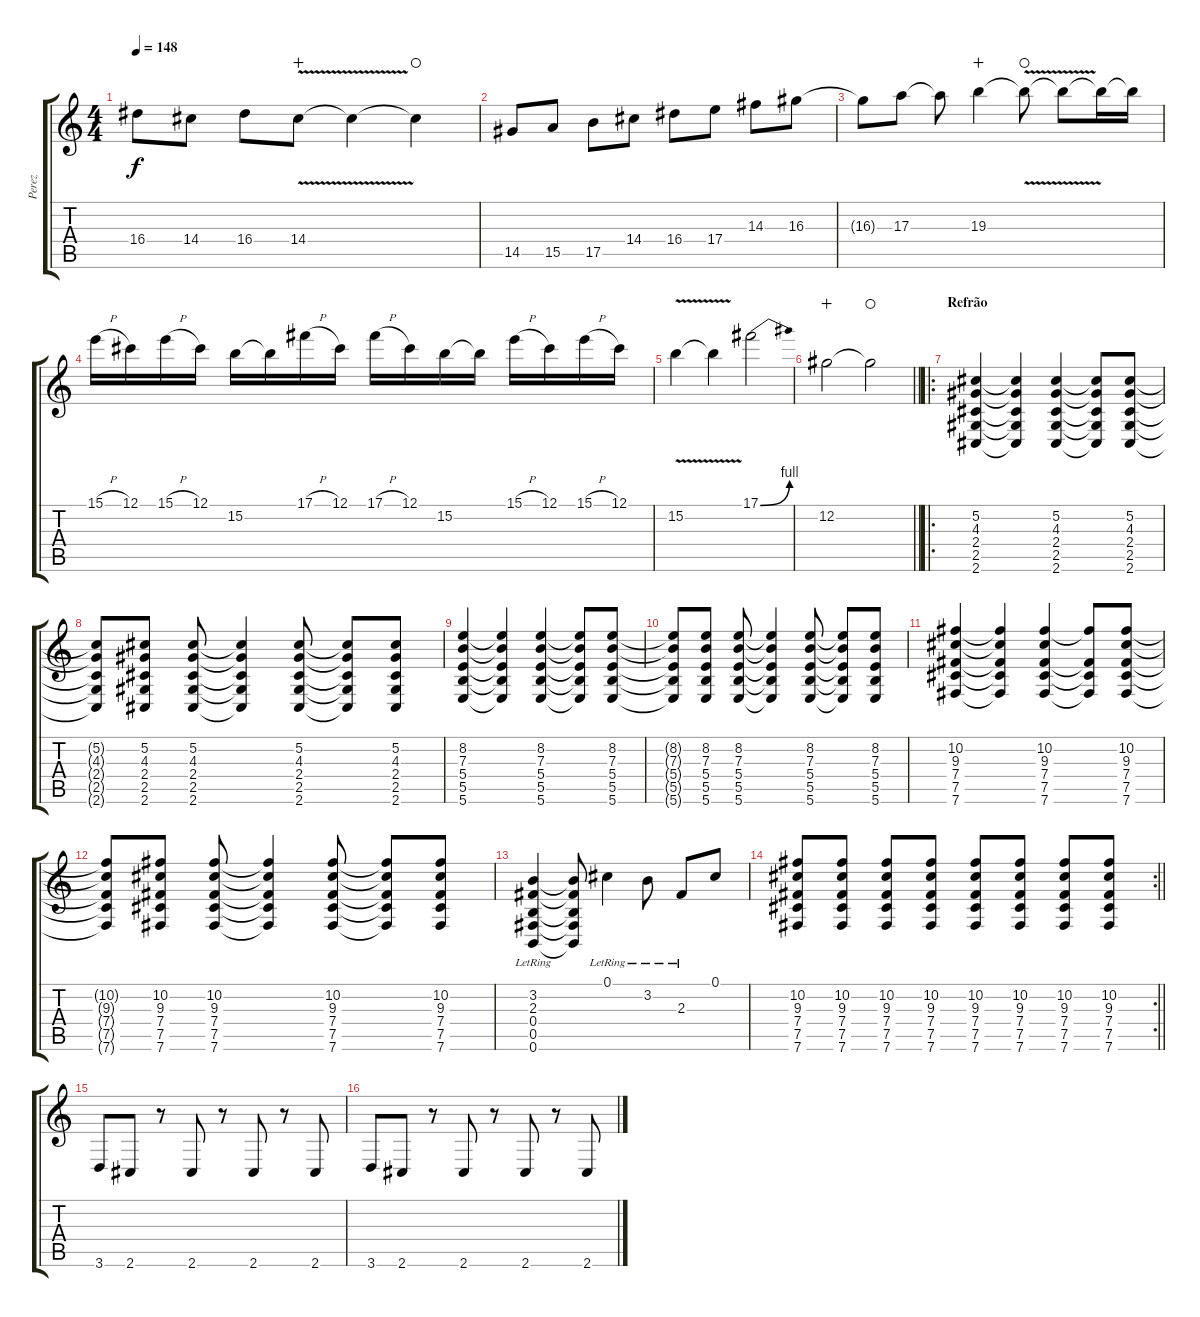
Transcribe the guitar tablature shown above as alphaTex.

\track ("Perez" "Perez") {instrument distortionguitar}
\staff {score tabs}
\tuning (Db4 Ab3 E3 B2 Gb2 B1) {hide}
\ts (4 4)
\tempo 148
\clef g2
\ks c
16.4{t}.8{dy f} 14.4.8 16.4.8 14.4{v}.8{wahc} 14.4{t}.4 14.4{t}.4{waho} |
14.5.8 15.5.8 17.5.8 14.4.8 16.4.8 17.4.8 14.3.8 16.3.8 |
16.3{t}.8 17.3.8 17.3{t}.8 19.3.4{wahc} 19.3{v t}.8{waho} 19.3{t}.8 19.3{t}.16 19.3{t}.16 |
15.1{h}.16 12.1.16 15.1{h}.16 12.1.16 15.2.16 15.2{t}.16 17.1{h}.16 12.1.16 17.1{h}.16 12.1.16 15.2.16 15.2{t}.16 15.1{h}.16 12.1.16 15.1{h}.16 12.1.16 |
15.2{v}.4 15.2{t}.4 17.1{be (bend 0 0 60 4)}.2 |
\barLineRight lightlight
12.2.2{wahc} 12.2{t}.2{waho} |
\ro
\section ("" "Refrão")
(5.2 4.3 2.4 2.5 2.6).4 (5.2{t} 4.3{t} 2.4{t} 2.5{t} 2.6{t}).4 (5.2 4.3 2.4 2.5 2.6).4 (5.2{t} 4.3{t} 2.4{t} 2.5{t} 2.6{t}).8 (5.2 4.3 2.4 2.5 2.6).8 |
(5.2{t} 4.3{t} 2.4{t} 2.5{t} 2.6{t}).8 (5.2 4.3 2.4 2.5 2.6).8 (5.2 4.3 2.4 2.5 2.6).8 (5.2{t} 4.3{t} 2.4{t} 2.5{t} 2.6{t}).4 (5.2 4.3 2.4 2.5 2.6).8 (5.2{t} 4.3{t} 2.4{t} 2.5{t} 2.6{t}).8 (5.2 4.3 2.4 2.5 2.6).8 |
(8.2 7.3 5.4 5.5 5.6).4 (8.2{t} 7.3{t} 5.4{t} 5.5{t} 5.6{t}).4 (8.2 7.3 5.4 5.5 5.6).4 (8.2{t} 7.3{t} 5.4{t} 5.5{t} 5.6{t}).8 (8.2 7.3 5.4 5.5 5.6).8 |
(8.2{t} 7.3{t} 5.4{t} 5.5{t} 5.6{t}).8 (8.2 7.3 5.4 5.5 5.6).8 (8.2 7.3 5.4 5.5 5.6).8 (8.2{t} 7.3{t} 5.4{t} 5.5{t} 5.6{t}).4 (8.2 7.3 5.4 5.5 5.6).8 (8.2{t} 7.3{t} 5.4{t} 5.5{t} 5.6{t}).8 (8.2 7.3 5.4 5.5 5.6).8 |
(10.2 9.3 7.4 7.5 7.6).4 (10.2{t} 9.3{t} 7.4{t} 7.5{t} 7.6{t}).4 (10.2 9.3 7.4 7.5 7.6).4 (10.2{t} 7.4{t} 7.5{t} 7.6{t}).8 (10.2 9.3 7.4 7.5 7.6).8 |
(10.2{t} 9.3{t} 7.4{t} 7.5{t} 7.6{t}).8 (10.2 9.3 7.4 7.5 7.6).8 (10.2 9.3 7.4 7.5 7.6).8 (10.2{t} 9.3{t} 7.4{t} 7.5{t} 7.6{t}).4 (10.2 9.3 7.4 7.5 7.6).8 (10.2{t} 9.3{t} 7.4{t} 7.5{t} 7.6{t}).8 (10.2 9.3 7.4 7.5 7.6).8 |
(3.2{lr} 2.3{lr} 0.4{lr} 0.5{lr} 0.6{lr}).4 (3.2{t} 2.3{t} 0.4{t} 0.5{t} 0.6{t}).8 0.1{lr}.4 3.2{lr}.8 2.3{lr}.8 0.1.8 |
\rc 2
\barLineRight lightlight
(10.2 9.3 7.4 7.5 7.6).8 (10.2 9.3 7.4 7.5 7.6).8 (10.2 9.3 7.4 7.5 7.6).8 (10.2 9.3 7.4 7.5 7.6).8 (10.2 9.3 7.4 7.5 7.6).8 (10.2 9.3 7.4 7.5 7.6).8 (10.2 9.3 7.4 7.5 7.6).8 (10.2 9.3 7.4 7.5 7.6).8 |
\section ("" "")
3.6.8 2.6.8 r.8 2.6.8 r.8 2.6.8 r.8 2.6.8 |
3.6.8 2.6.8 r.8 2.6.8 r.8 2.6.8 r.8 2.6.8
